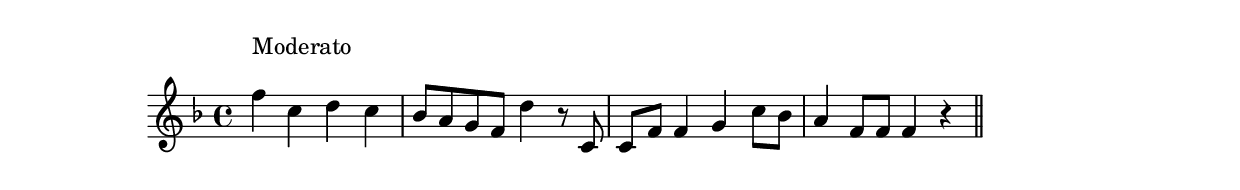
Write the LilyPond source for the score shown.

\version "2.19.49"
%{\header {
  title = "The Song of All Songs"
  composer = "Stephen Foster"
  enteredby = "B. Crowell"
}%}
\score{{\key f \major
\time 4/4
%{\tempo 4=110
%}\relative f'' {
  f4^\markup{\column { "Moderato" " " }} c d c | bes8 a g f d'4 r8 c,8 | c8 f f4 g c8 bes | a4 f8 f f4 r4
  \bar "||"
}
}}